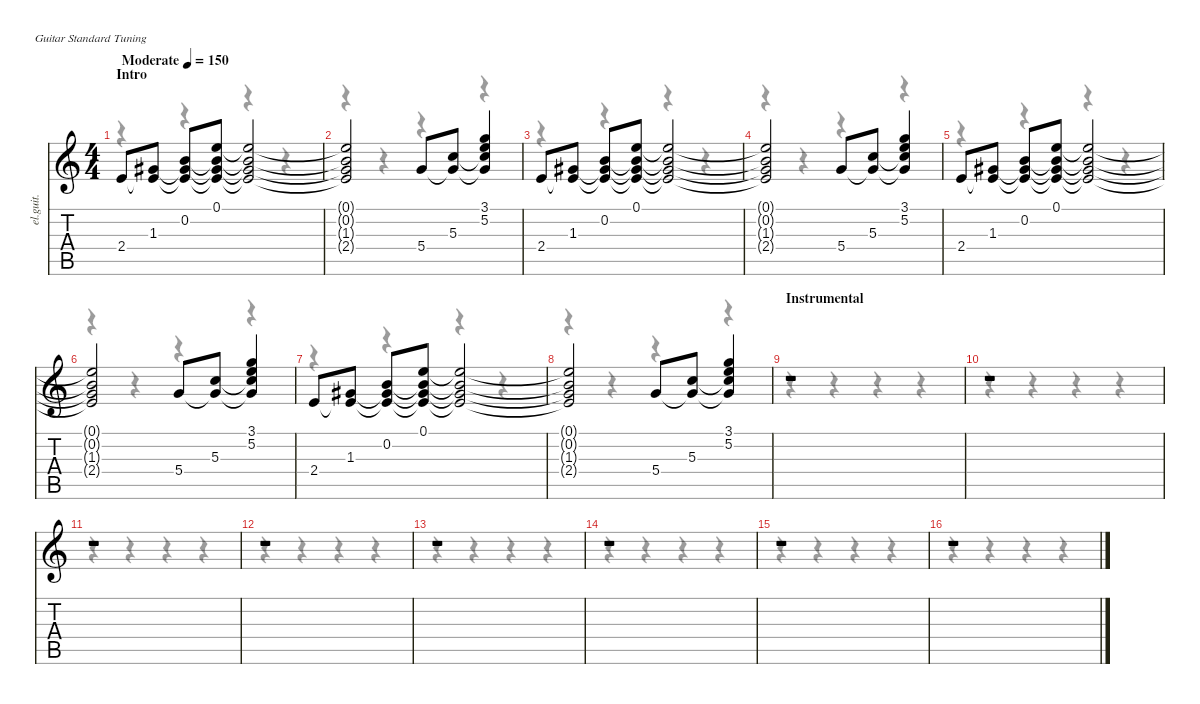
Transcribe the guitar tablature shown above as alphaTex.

\defaultSystemsLayout 4
\hideDynamics
\bracketExtendMode nobrackets
\otherSystemsTrackNameOrientation horizontal
\track ("Gtr Clean" "el.guit.") {instrument electricguitarclean}
\staff {score tabs}
\tuning (E4 B3 G3 D3 A2 E2)
\voice
\ts (4 4)
\beaming (8 2 2 2 2)
\section ("" "Intro")
\tempo (150 "Moderate")
\clef g2
\ks c
2.4.8{dy f instrument electricguitarclean beam Up} (1.3{acc #} 2.4{t}).8{beam Up} (0.2 1.3{t acc #} 2.4{t}).8{beam Up} (0.1 0.2{t} 1.3{t acc #} 2.4{t}).8{beam Up} (0.1{t} 0.2{t} 1.3{t acc #} 2.4{t}).2{beam Up} |
(0.1{t} 0.2{t} 1.3{t acc #} 2.4{t}).2{beam Up} 5.4.8{beam Up} (5.3 5.4{t}).8{beam Up} (3.1 5.2 5.3{t} 5.4{t}).4{beam Up} |
2.4.8{beam Up} (1.3{acc #} 2.4{t}).8{beam Up} (0.2 1.3{t acc #} 2.4{t}).8{beam Up} (0.1 0.2{t} 1.3{t acc #} 2.4{t}).8{beam Up} (0.1{t} 0.2{t} 1.3{t acc #} 2.4{t}).2{beam Up} |
(0.1{t} 0.2{t} 1.3{t acc #} 2.4{t}).2{beam Up} 5.4.8{beam Up} (5.3 5.4{t}).8{beam Up} (3.1 5.2 5.3{t} 5.4{t}).4{beam Up} |
2.4.8{beam Up} (1.3{acc #} 2.4{t}).8{beam Up} (0.2 1.3{t acc #} 2.4{t}).8{beam Up} (0.1 0.2{t} 1.3{t acc #} 2.4{t}).8{beam Up} (0.1{t} 0.2{t} 1.3{t acc #} 2.4{t}).2{beam Up} |
(0.1{t} 0.2{t} 1.3{t acc #} 2.4{t}).2{beam Up} 5.4.8{beam Up} (5.3 5.4{t}).8{beam Up} (3.1 5.2 5.3{t} 5.4{t}).4{beam Up} |
2.4.8{beam Up} (1.3{acc #} 2.4{t}).8{beam Up} (0.2 1.3{t acc #} 2.4{t}).8{beam Up} (0.1 0.2{t} 1.3{t acc #} 2.4{t}).8{beam Up} (0.1{t} 0.2{t} 1.3{t acc #} 2.4{t}).2{beam Up} |
(0.1{t} 0.2{t} 1.3{t acc #} 2.4{t}).2{beam Up} 5.4.8{beam Up} (5.3 5.4{t}).8{beam Up} (3.1 5.2 5.3{t} 5.4{t}).4{beam Up} |
\section ("" "Instrumental")
r.1{beam Up} |
r.1{beam Up} |
r.1{beam Up} |
r.1{beam Up} |
r.1{beam Up} |
r.1{beam Up} |
r.1{beam Up} |
r.1{beam Up}
\voice
\clef g2
\ottava regular
\simile none
\ks c
r.4{dy mf beam Down} r.4{beam Down} r.4{beam Down} r.4{beam Down} |
r.4{beam Down} r.4{beam Down} r.4{beam Down} r.4{beam Down} |
r.4{beam Down} r.4{beam Down} r.4{beam Down} r.4{beam Down} |
r.4{beam Down} r.4{beam Down} r.4{beam Down} r.4{beam Down} |
r.4{beam Down} r.4{beam Down} r.4{beam Down} r.4{beam Down} |
r.4{beam Down} r.4{beam Down} r.4{beam Down} r.4{beam Down} |
r.4{beam Down} r.4{beam Down} r.4{beam Down} r.4{beam Down} |
r.4{beam Down} r.4{beam Down} r.4{beam Down} r.4{beam Down} |
r.4{beam Down} r.4{beam Down} r.4{beam Down} r.4{beam Down} |
r.4{beam Down} r.4{beam Down} r.4{beam Down} r.4{beam Down} |
r.4{beam Down} r.4{beam Down} r.4{beam Down} r.4{beam Down} |
r.4{beam Down} r.4{beam Down} r.4{beam Down} r.4{beam Down} |
r.4{beam Down} r.4{beam Down} r.4{beam Down} r.4{beam Down} |
r.4{beam Down} r.4{beam Down} r.4{beam Down} r.4{beam Down} |
r.4{beam Down} r.4{beam Down} r.4{beam Down} r.4{beam Down} |
r.4{beam Down} r.4{beam Down} r.4{beam Down} r.4{beam Down}
